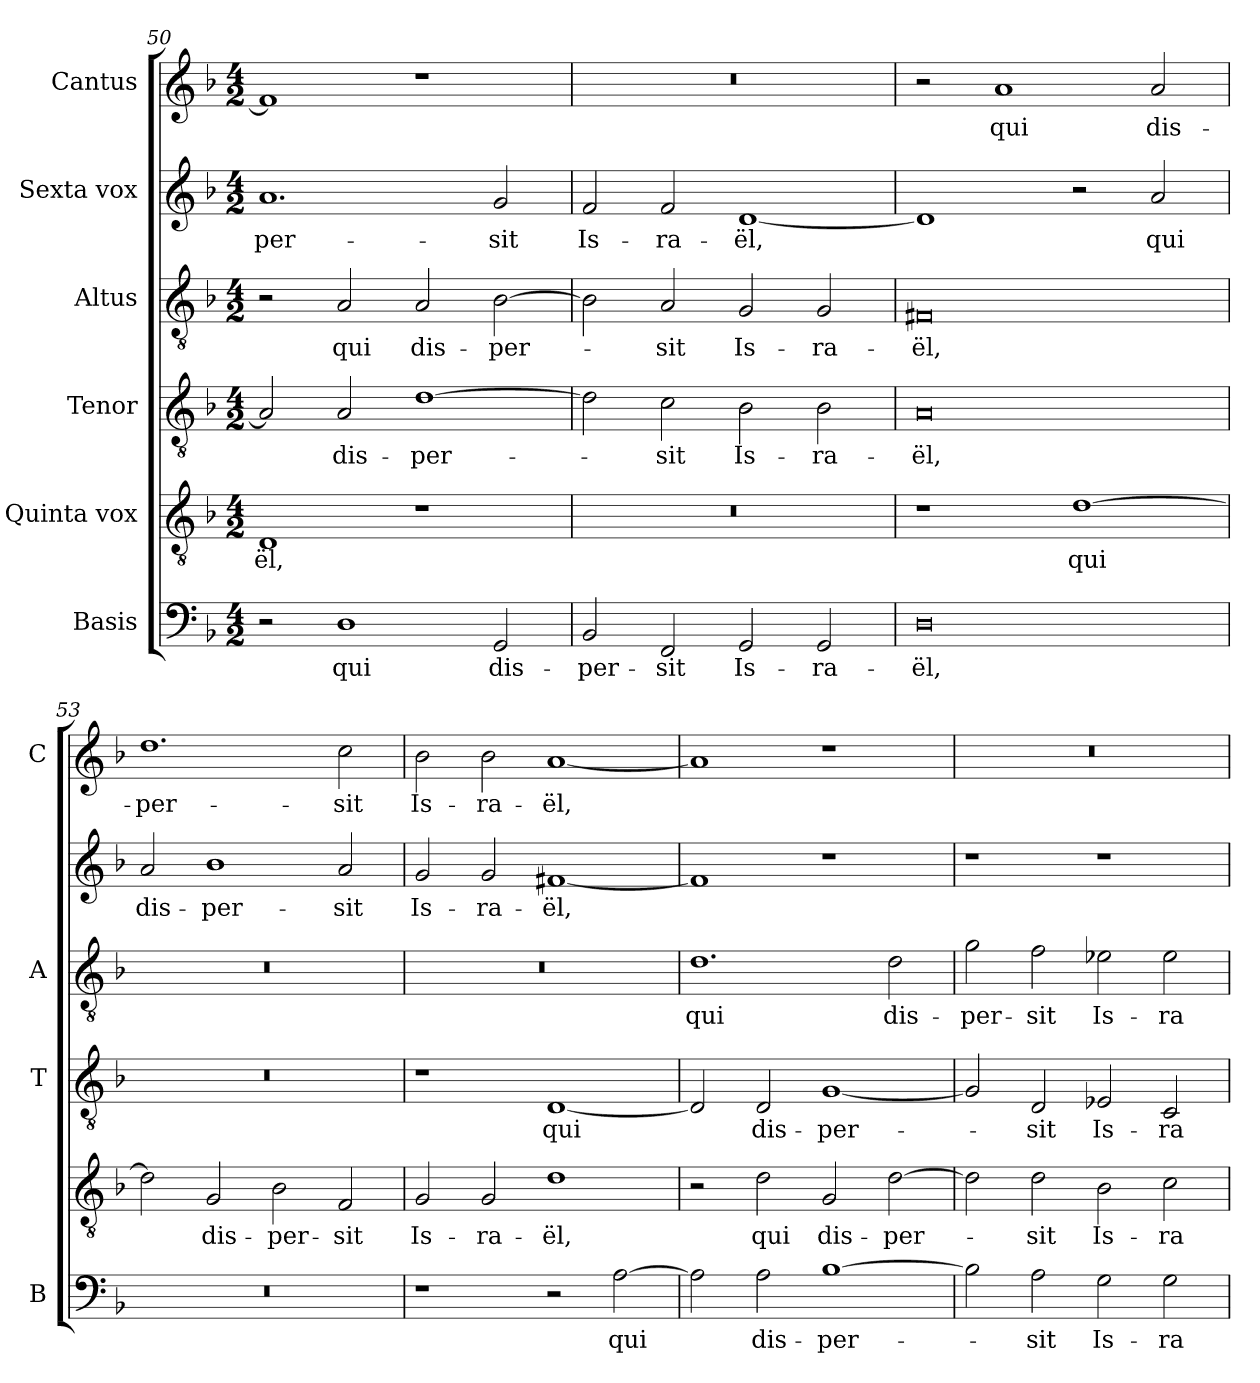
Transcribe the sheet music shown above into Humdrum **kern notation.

**kern	**text	**kern	**text	**kern	**text	**kern	**text	**kern	**text	**kern	**text
*part6	*part6	*part5	*part5	*part4	*part4	*part3	*part3	*part2	*part2	*part1	*part1
*staff6	*staff6	*staff5	*staff5	*staff4	*staff4	*staff3	*staff3	*staff2	*staff2	*staff1	*staff1
*I"Basis	*	*I"Quinta vox	*	*I"Tenor	*	*I"Altus	*	*I"Sexta vox	*	*I"Cantus	*
*I'B	*	*	*	*I'T	*	*I'A	*	*	*	*I'C	*
*clefF4	*	*clefGv2	*	*clefGv2	*	*clefGv2	*	*clefG2	*	*clefG2	*
*k[b-]	*	*k[b-]	*	*k[b-]	*	*k[b-]	*	*k[b-]	*	*k[b-]	*
*F:	*	*F:	*	*F:	*	*F:	*	*F:	*	*F:	*
*M4/2	*	*M4/2	*	*M4/2	*	*M4/2	*	*M4/2	*	*M4/2	*
=50	=50	=50	=50	=50	=50	=50	=50	=50	=50	=50	=50
!	!	!	!LO:LY:b	!	!	!	!	!	!LO:LY:b	!	!
2r	.	1D	-ël,	2A/]	.	2r	.	1.a	-per-	1f#]	.
!	!LO:LY:b	!	!	!	!LO:LY:b	!	!LO:LY:b	!	!	!	!
1D	qui	.	.	2A/	dis-	2A/	qui	.	.	.	.
!	!	!	!	!	!LO:LY:b	!	!LO:LY:b	!	!	!	!
.	.	1r	.	[1d	-per-	2A/	dis-	.	.	1r	.
!	!LO:LY:b	!	!	!	!	!	!LO:LY:b	!	!LO:LY:b	!	!
2GG/	dis-	.	.	.	.	[2B-\	-per-	2g/	-sit	.	.
=51	=51	=51	=51	=51	=51	=51	=51	=51	=51	=51	=51
!	!LO:LY:b	!	!	!	!	!	!	!	!LO:LY:b	!	!
2BB-/	-per-	0r	.	2d\]	.	2B-\]	.	2f/	Is-	0r	.
!	!LO:LY:b	!	!	!	!LO:LY:b	!	!LO:LY:b	!	!LO:LY:b	!	!
2FF/	-sit	.	.	2c\	-sit	2A/	-sit	2f/	-ra-	.	.
!	!LO:LY:b	!	!	!	!LO:LY:b	!	!LO:LY:b	!	!LO:LY:b	!	!
2GG/	Is-	.	.	2B-\	Is-	2G/	Is-	[1d	-ël,	.	.
!	!LO:LY:b	!	!	!	!LO:LY:b	!	!LO:LY:b	!	!	!	!
2GG/	-ra-	.	.	2B-\	-ra-	2G/	-ra-	.	.	.	.
=52	=52	=52	=52	=52	=52	=52	=52	=52	=52	=52	=52
!	!LO:LY:b	!	!	!	!LO:LY:b	!	!LO:LY:b	!	!	!	!
0D	-ël,	1r	.	0A	-ël,	0F#X	-ël,	1d]	.	2r	.
!	!	!	!	!	!	!	!	!	!	!	!LO:LY:b
.	.	.	.	.	.	.	.	.	.	1a	qui
!	!	!	!LO:LY:b	!	!	!	!	!	!	!	!
.	.	[1d	qui	.	.	.	.	2r	.	.	.
!	!	!	!	!	!	!	!	!	!LO:LY:b	!	!LO:LY:b
.	.	.	.	.	.	.	.	2a/	qui	2a/	dis-
=53	=53	=53	=53	=53	=53	=53	=53	=53	=53	=53	=53
!	!	!	!	!	!	!	!	!	!LO:LY:b	!	!LO:LY:b
0r	.	2d\]	.	0r	.	0r	.	2a/	dis-	1.dd	-per-
!	!	!	!LO:LY:b	!	!	!	!	!	!LO:LY:b	!	!
.	.	2G/	dis-	.	.	.	.	1b-	-per-	.	.
!	!	!	!LO:LY:b	!	!	!	!	!	!	!	!
.	.	2B-\	-per-	.	.	.	.	.	.	.	.
!	!	!	!LO:LY:b	!	!	!	!	!	!LO:LY:b	!	!LO:LY:b
.	.	2F/	-sit	.	.	.	.	2a/	-sit	2cc\	-sit
=54	=54	=54	=54	=54	=54	=54	=54	=54	=54	=54	=54
!	!	!	!LO:LY:b	!	!	!	!	!	!LO:LY:b	!	!LO:LY:b
1r	.	2G/	Is-	1r	.	0r	.	2g/	Is-	2b-\	Is-
!	!	!	!LO:LY:b	!	!	!	!	!	!LO:LY:b	!	!LO:LY:b
.	.	2G/	-ra-	.	.	.	.	2g/	-ra-	2b-\	-ra-
!	!	!	!LO:LY:b	!	!LO:LY:b	!	!	!	!LO:LY:b	!	!LO:LY:b
2r	.	1d	-ël,	[1D	qui	.	.	[1f#X	-ël,	[1a	-ël,
!	!LO:LY:b	!	!	!	!	!	!	!	!	!	!
[2A\	qui	.	.	.	.	.	.	.	.	.	.
!!LO:LB:g=z
=55	=55	=55	=55	=55	=55	=55	=55	=55	=55	=55	=55
!	!	!	!	!	!	!	!LO:LY:b	!	!	!	!
2A\]	.	2r	.	2D/]	.	1.d	qui	1f#]	.	1a]	.
!	!LO:LY:b	!	!LO:LY:b	!	!LO:LY:b	!	!	!	!	!	!
2A\	dis-	2d\	qui	2D/	dis-	.	.	.	.	.	.
!	!LO:LY:b	!	!LO:LY:b	!	!LO:LY:b	!	!	!	!	!	!
[1B-	-per-	2G/	dis-	[1G	-per-	.	.	1r	.	1r	.
!	!	!	!LO:LY:b	!	!	!	!LO:LY:b	!	!	!	!
.	.	[2d\	-per-	.	.	2d\	dis-	.	.	.	.
=56	=56	=56	=56	=56	=56	=56	=56	=56	=56	=56	=56
!	!	!	!	!	!	!	!LO:LY:b	!	!	!	!
2B-\]	.	2d\]	.	2G/]	.	2g\	-per-	1r	.	0r	.
!	!LO:LY:b	!	!LO:LY:b	!	!LO:LY:b	!	!LO:LY:b	!	!	!	!
2A\	-sit	2d\	-sit	2D/	-sit	2f\	-sit	.	.	.	.
!	!LO:LY:b	!	!LO:LY:b	!	!LO:LY:b	!	!LO:LY:b	!	!	!	!
2G\	Is-	2B-\	Is-	2E-X/	Is-	2e-X\	Is-	1r	.	.	.
!	!LO:LY:b	!	!LO:LY:b	!	!LO:LY:b	!	!LO:LY:b	!	!	!	!
2G\	-ra-	2c\	-ra-	2C/	-ra-	2e-\	-ra-	.	.	.	.
=	=	=	=	=	=	=	=	=	=	=	=
*-	*-	*-	*-	*-	*-	*-	*-	*-	*-	*-	*-
